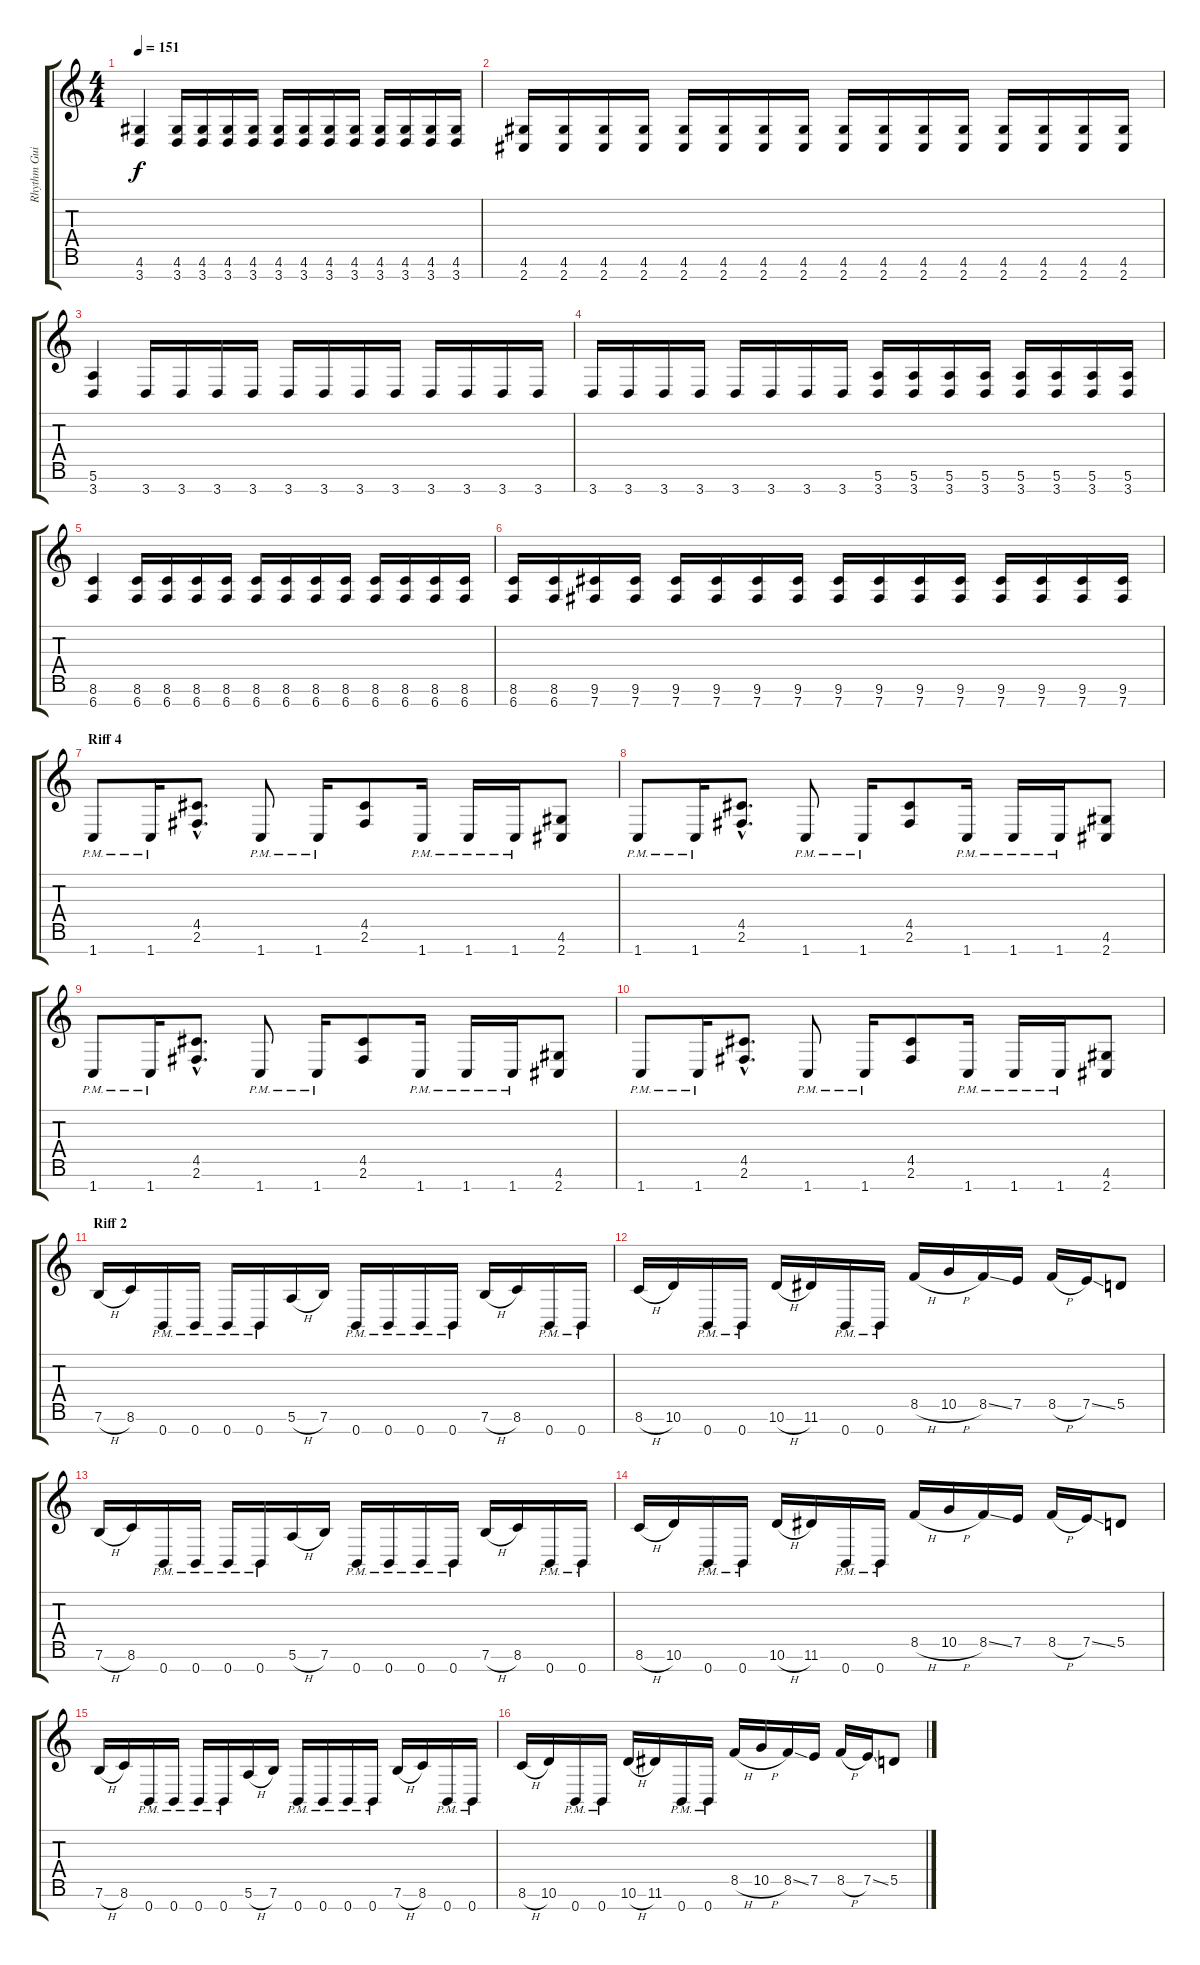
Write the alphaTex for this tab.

\track ("Rhythm Guitar R" "Rhythm Gui") {instrument distortionguitar}
\staff {score tabs}
\tuning (E4 B3 G3 D3 A2 E2 B1) {hide}
\ts (4 4)
\tempo 151
\clef g2
\ks c
(4.6 3.7).4{dy f} (4.6 3.7).16 (4.6 3.7).16 (4.6 3.7).16 (4.6 3.7).16 (4.6 3.7).16 (4.6 3.7).16 (4.6 3.7).16 (4.6 3.7).16 (4.6 3.7).16 (4.6 3.7).16 (4.6 3.7).16 (4.6 3.7).16 |
(4.6 2.7).16 (4.6 2.7).16 (4.6 2.7).16 (4.6 2.7).16 (4.6 2.7).16 (4.6 2.7).16 (4.6 2.7).16 (4.6 2.7).16 (4.6 2.7).16 (4.6 2.7).16 (4.6 2.7).16 (4.6 2.7).16 (4.6 2.7).16 (4.6 2.7).16 (4.6 2.7).16 (4.6 2.7).16 |
(5.6 3.7).4 3.7.16 3.7.16 3.7.16 3.7.16 3.7.16 3.7.16 3.7.16 3.7.16 3.7.16 3.7.16 3.7.16 3.7.16 |
3.7.16 3.7.16 3.7.16 3.7.16 3.7.16 3.7.16 3.7.16 3.7.16 (5.6 3.7).16 (5.6 3.7).16 (5.6 3.7).16 (5.6 3.7).16 (5.6 3.7).16 (5.6 3.7).16 (5.6 3.7).16 (5.6 3.7).16 |
(8.6 6.7).4 (8.6 6.7).16 (8.6 6.7).16 (8.6 6.7).16 (8.6 6.7).16 (8.6 6.7).16 (8.6 6.7).16 (8.6 6.7).16 (8.6 6.7).16 (8.6 6.7).16 (8.6 6.7).16 (8.6 6.7).16 (8.6 6.7).16 |
(8.6 6.7).16 (8.6 6.7).16 (9.6 7.7).16 (9.6 7.7).16 (9.6 7.7).16 (9.6 7.7).16 (9.6 7.7).16 (9.6 7.7).16 (9.6 7.7).16 (9.6 7.7).16 (9.6 7.7).16 (9.6 7.7).16 (9.6 7.7).16 (9.6 7.7).16 (9.6 7.7).16 (9.6 7.7).16 |
\section ("" "Riff 4")
1.7{pm}.8 1.7{pm}.16 (4.5{hac} 2.6{hac}).8{d} 1.7{pm}.8 1.7{pm}.16 (4.5 2.6).8 1.7{pm}.16 1.7{pm}.16 1.7{pm}.16 (4.6 2.7).8 |
1.7{pm}.8 1.7{pm}.16 (4.5{hac} 2.6{hac}).8{d} 1.7{pm}.8 1.7{pm}.16 (4.5 2.6).8 1.7{pm}.16 1.7{pm}.16 1.7{pm}.16 (4.6 2.7).8 |
1.7{pm}.8 1.7{pm}.16 (4.5{hac} 2.6{hac}).8{d} 1.7{pm}.8 1.7{pm}.16 (4.5 2.6).8 1.7{pm}.16 1.7{pm}.16 1.7{pm}.16 (4.6 2.7).8 |
1.7{pm}.8 1.7{pm}.16 (4.5{hac} 2.6{hac}).8{d} 1.7{pm}.8 1.7{pm}.16 (4.5 2.6).8 1.7{pm}.16 1.7{pm}.16 1.7{pm}.16 (4.6 2.7).8 |
\section ("" "Riff 2")
7.6{h}.16 8.6.16 0.7{pm}.16 0.7{pm}.16 0.7{pm}.16 0.7{pm}.16 5.6{h}.16 7.6.16 0.7{pm}.16 0.7{pm}.16 0.7{pm}.16 0.7{pm}.16 7.6{h}.16 8.6.16 0.7{pm}.16 0.7{pm}.16 |
8.6{h}.16 10.6.16 0.7{pm}.16 0.7{pm}.16 10.6{h}.16 11.6.16 0.7{pm}.16 0.7{pm}.16 8.5{h}.16 10.5{h}.16 8.5{ss}.16 7.5.16 8.5{h}.16 7.5{ss}.16 5.5.8 |
7.6{h}.16 8.6.16 0.7{pm}.16 0.7{pm}.16 0.7{pm}.16 0.7{pm}.16 5.6{h}.16 7.6.16 0.7{pm}.16 0.7{pm}.16 0.7{pm}.16 0.7{pm}.16 7.6{h}.16 8.6.16 0.7{pm}.16 0.7{pm}.16 |
8.6{h}.16 10.6.16 0.7{pm}.16 0.7{pm}.16 10.6{h}.16 11.6.16 0.7{pm}.16 0.7{pm}.16 8.5{h}.16 10.5{h}.16 8.5{ss}.16 7.5.16 8.5{h}.16 7.5{ss}.16 5.5.8 |
7.6{h}.16 8.6.16 0.7{pm}.16 0.7{pm}.16 0.7{pm}.16 0.7{pm}.16 5.6{h}.16 7.6.16 0.7{pm}.16 0.7{pm}.16 0.7{pm}.16 0.7{pm}.16 7.6{h}.16 8.6.16 0.7{pm}.16 0.7{pm}.16 |
8.6{h}.16 10.6.16 0.7{pm}.16 0.7{pm}.16 10.6{h}.16 11.6.16 0.7{pm}.16 0.7{pm}.16 8.5{h}.16 10.5{h}.16 8.5{ss}.16 7.5.16 8.5{h}.16 7.5{ss}.16 5.5.8
